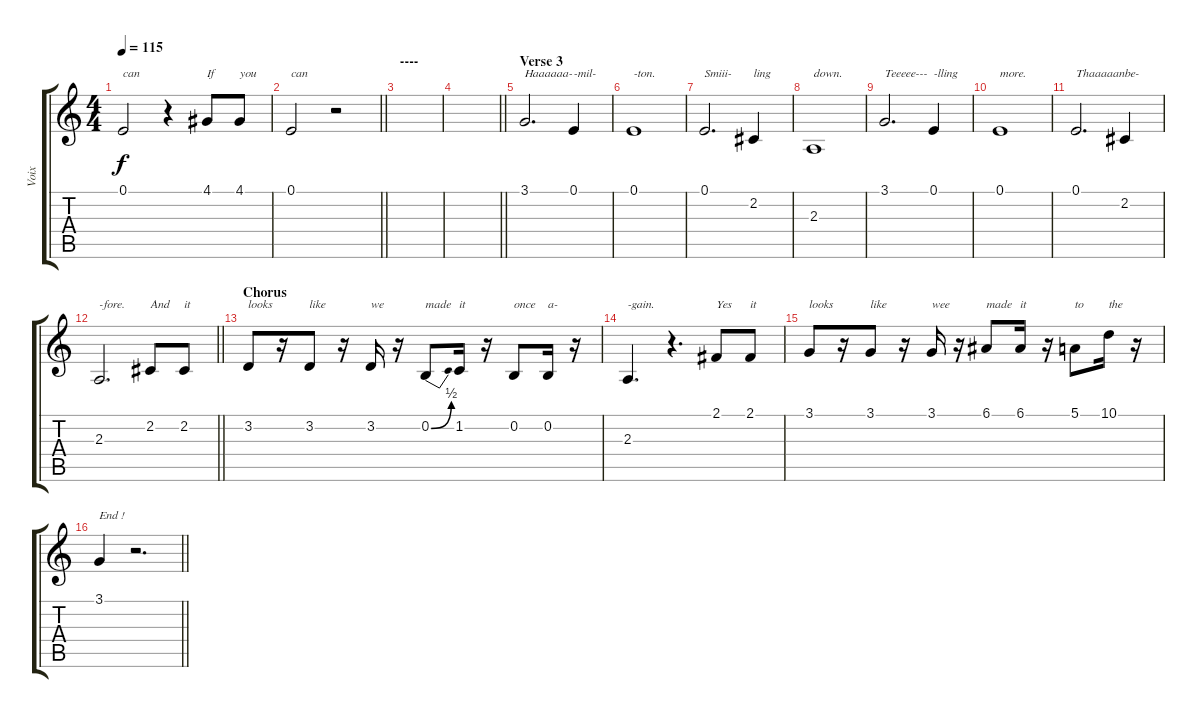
\track ("Voix" "Voix") {instrument tenorsax}
\staff {score tabs}
\tuning (E4 B3 G3 D3 A2 E2) {hide}
\ts (4 4)
\tempo 115
\clef g2
\ks c
0.1.2{txt "can" dy f} r.4 4.1.8{txt "If"} 4.1.8{txt "you"} |
\barLineRight lightlight
0.1.2{txt "can"} r.2 |
\section ("" "----")
|
\barLineRight lightlight
|
\section ("" "Verse 3")
3.1.2{d txt "Haaaaaa-"} 0.1.4{txt "-mil-"} |
0.1.1{txt "-ton."} |
0.1.2{d txt "Smiii-"} 2.2.4{txt "ling"} |
2.3.1{txt "down."} |
3.1.2{d txt "Teeeee---"} 0.1.4{txt "-lling"} |
0.1.1{txt "more."} |
0.1.2{d txt "Thaaaaan"} 2.2.4{txt "be-"} |
\barLineRight lightlight
2.3.2{d txt "-fore."} 2.2.8{txt "And"} 2.2.8{txt "it"} |
\section ("" "Chorus")
3.2.8{txt "looks"} r.16 3.2.8{txt "like"} r.16 3.2.16{txt "we"} r.16 0.2{be (bend 0 0 60 2)}.8{txt "made"} 1.2.16{txt "it"} r.16 0.2.8{txt "once"} 0.2.16{txt "a-"} r.16 |
2.3.4{d txt "-gain."} r.4{d} 2.1.8{txt "Yes"} 2.1.8{txt "it"} |
3.1.8{txt "looks"} r.16 3.1.8{txt "like"} r.16 3.1.16{txt "wee"} r.16 6.1.8{txt "made"} 6.1.16{txt "it"} r.16 5.1.8{txt "to"} 10.1.16{txt "the"} r.16 |
\barLineRight lightlight
3.1.4{txt "End !"} r.2{d}
